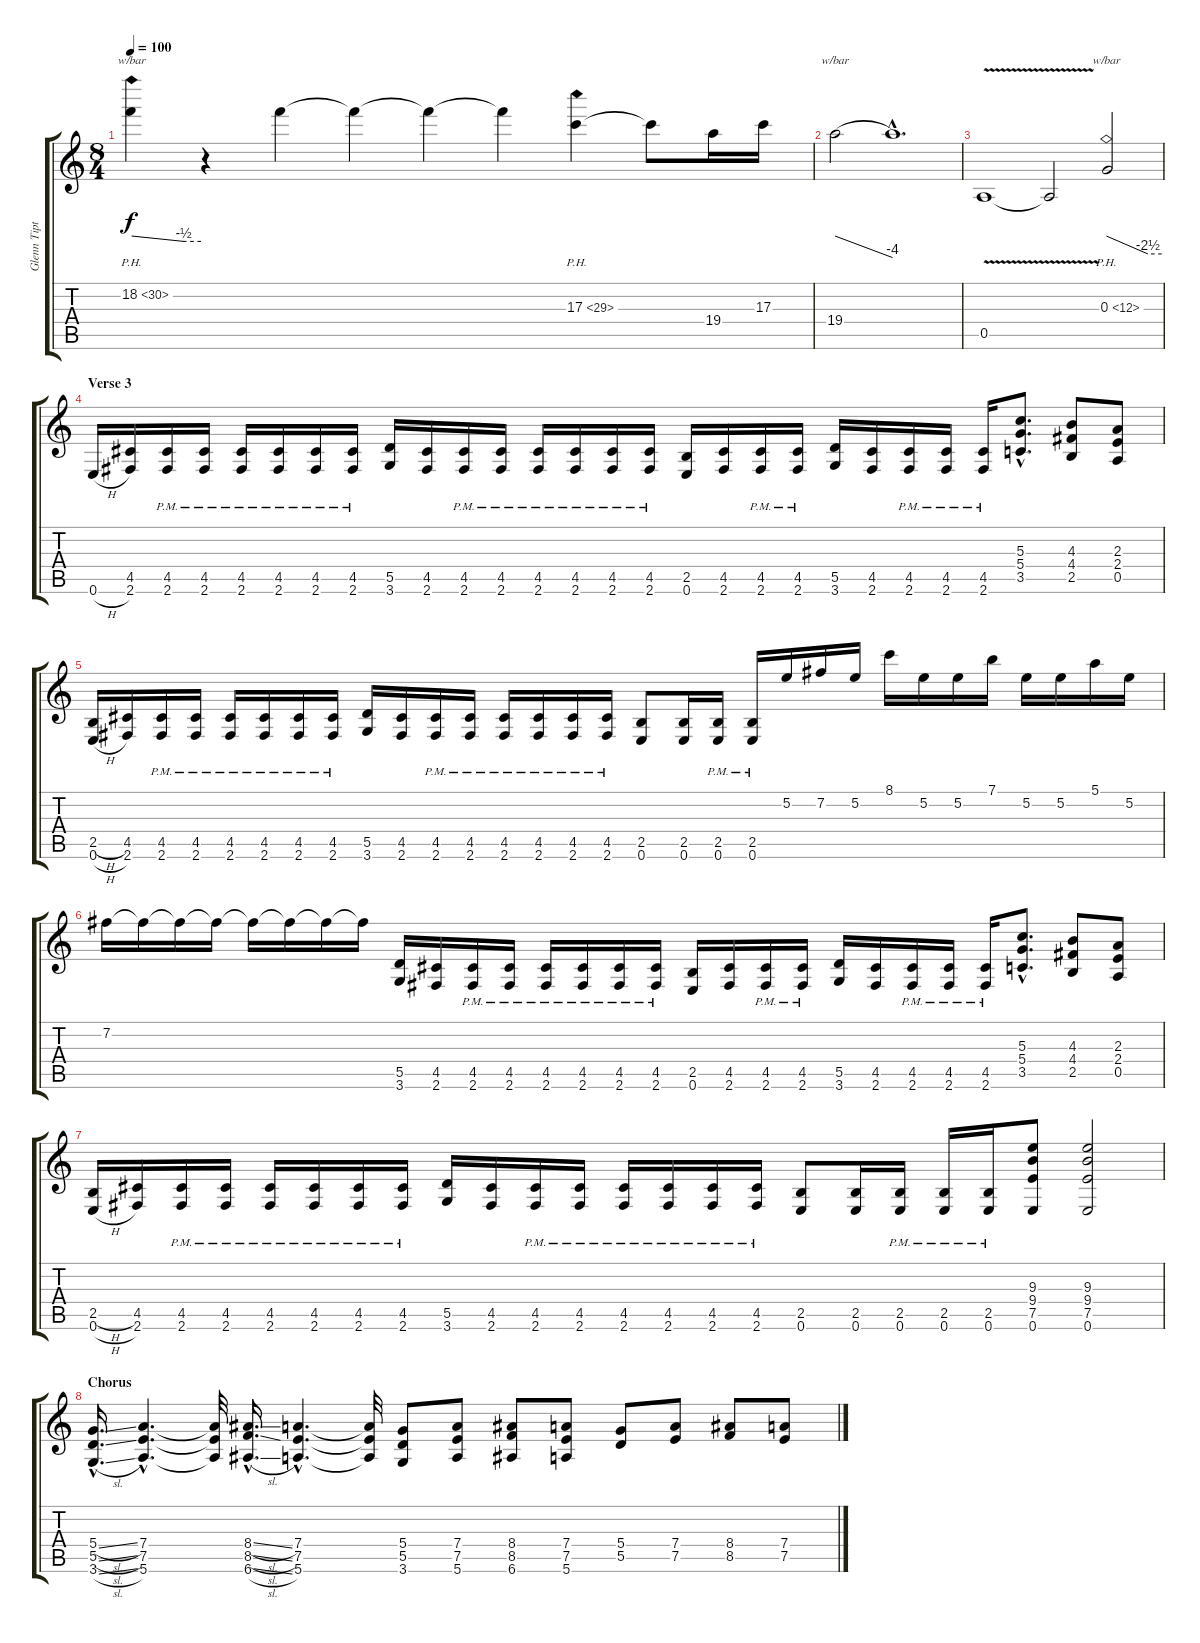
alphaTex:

\track ("Glenn Tipton" "Glenn Tipt") {instrument overdrivenguitar}
\staff {score tabs}
\tuning (E4 B3 G3 D3 A2 E2) {hide}
\ts (8 4)
\tempo 100
\clef g2
\ks c
18.2{ph 12}.4{tbe (custom default 0 0 45 -2 60 -2) dy f} r.4 18.2{t}.4 18.2{t}.4 18.2{t}.4 18.2{t}.4 17.3{ph 12}.4 17.3{t}.8 19.4.16 17.3.16 |
19.4.2{tbe (dive default 0 0 60 -16)} 19.4{hac t}.1{d} |
0.5{v}.1 0.5{t}.2 0.3{ph 12}.2{tbe (custom default 0 0 45 -10 60 -10)} |
\section ("" "Verse 3")
0.6{h}.16 (4.5 2.6).16 (4.5{pm} 2.6{pm}).16 (4.5{pm} 2.6{pm}).16 (4.5{pm} 2.6{pm}).16 (4.5{pm} 2.6{pm}).16 (4.5{pm} 2.6{pm}).16 (4.5{pm} 2.6{pm}).16 (5.5 3.6).16 (4.5 2.6).16 (4.5{pm} 2.6{pm}).16 (4.5{pm} 2.6{pm}).16 (4.5{pm} 2.6{pm}).16 (4.5{pm} 2.6{pm}).16 (4.5{pm} 2.6{pm}).16 (4.5{pm} 2.6{pm}).16 (2.5 0.6).16 (4.5 2.6).16 (4.5{pm} 2.6{pm}).16 (4.5{pm} 2.6{pm}).16 (5.5 3.6).16 (4.5 2.6).16 (4.5{pm} 2.6{pm}).16 (4.5{pm} 2.6{pm}).16 (4.5{pm} 2.6{pm}).16 (5.3{hac} 5.4{hac} 3.5{hac}).8{d} (4.3 4.4 2.5).8 (2.3 2.4 0.5).8 |
(2.5{h} 0.6{h}).16 (4.5 2.6).16 (4.5{pm} 2.6{pm}).16 (4.5{pm} 2.6{pm}).16 (4.5{pm} 2.6{pm}).16 (4.5{pm} 2.6{pm}).16 (4.5{pm} 2.6{pm}).16 (4.5{pm} 2.6{pm}).16 (5.5 3.6).16 (4.5 2.6).16 (4.5{pm} 2.6{pm}).16 (4.5{pm} 2.6{pm}).16 (4.5{pm} 2.6{pm}).16 (4.5{pm} 2.6{pm}).16 (4.5{pm} 2.6{pm}).16 (4.5{pm} 2.6{pm}).16 (2.5 0.6).8 (2.5 0.6).16 (2.5{pm} 0.6{pm}).16 (2.5{pm} 0.6{pm}).16 5.2.16 7.2.16 5.2.16 8.1.16 5.2.16 5.2.16 7.1.16 5.2.16 5.2.16 5.1.16 5.2.16 |
7.2.16 7.2{t}.16 7.2{t}.16 7.2{t}.16 7.2{t}.16 7.2{t}.16 7.2{t}.16 7.2{t}.16 (5.5 3.6).16 (4.5 2.6).16 (4.5{pm} 2.6{pm}).16 (4.5{pm} 2.6{pm}).16 (4.5{pm} 2.6{pm}).16 (4.5{pm} 2.6{pm}).16 (4.5{pm} 2.6{pm}).16 (4.5{pm} 2.6{pm}).16 (2.5 0.6).16 (4.5 2.6).16 (4.5{pm} 2.6{pm}).16 (4.5{pm} 2.6{pm}).16 (5.5 3.6).16 (4.5 2.6).16 (4.5{pm} 2.6{pm}).16 (4.5{pm} 2.6{pm}).16 (4.5{pm} 2.6{pm}).16 (5.3{hac} 5.4{hac} 3.5{hac}).8{d} (4.3 4.4 2.5).8 (2.3 2.4 0.5).8 |
(2.5{h} 0.6{h}).16 (4.5 2.6).16 (4.5{pm} 2.6{pm}).16 (4.5{pm} 2.6{pm}).16 (4.5{pm} 2.6{pm}).16 (4.5{pm} 2.6{pm}).16 (4.5{pm} 2.6{pm}).16 (4.5{pm} 2.6{pm}).16 (5.5 3.6).16 (4.5 2.6).16 (4.5{pm} 2.6{pm}).16 (4.5{pm} 2.6{pm}).16 (4.5{pm} 2.6{pm}).16 (4.5{pm} 2.6{pm}).16 (4.5{pm} 2.6{pm}).16 (4.5{pm} 2.6{pm}).16 (2.5 0.6).8 (2.5 0.6).16 (2.5{pm} 0.6{pm}).16 (2.5{pm} 0.6{pm}).16 (2.5{pm} 0.6{pm}).16 (9.3 9.4 7.5 0.6).8 (9.3 9.4 7.5 0.6).2 |
\section ("" "Chorus")
(5.4{sl hac} 5.5{sl hac} 3.6{sl hac}).16{d} (7.4{hac} 7.5{hac} 5.6{hac}).4{d} (7.4{t} 7.5{t} 5.6{t}).32 (8.4{sl hac} 8.5{sl hac} 6.6{sl hac}).16{d} (7.4{hac} 7.5{hac} 5.6{hac}).4{d} (7.4{t} 7.5{t} 5.6{t}).32 (5.4 5.5 3.6).8 (7.4 7.5 5.6).8 (8.4 8.5 6.6).8 (7.4 7.5 5.6).8 (5.4 5.5).8 (7.4 7.5).8 (8.4 8.5).8 (7.4 7.5).8
